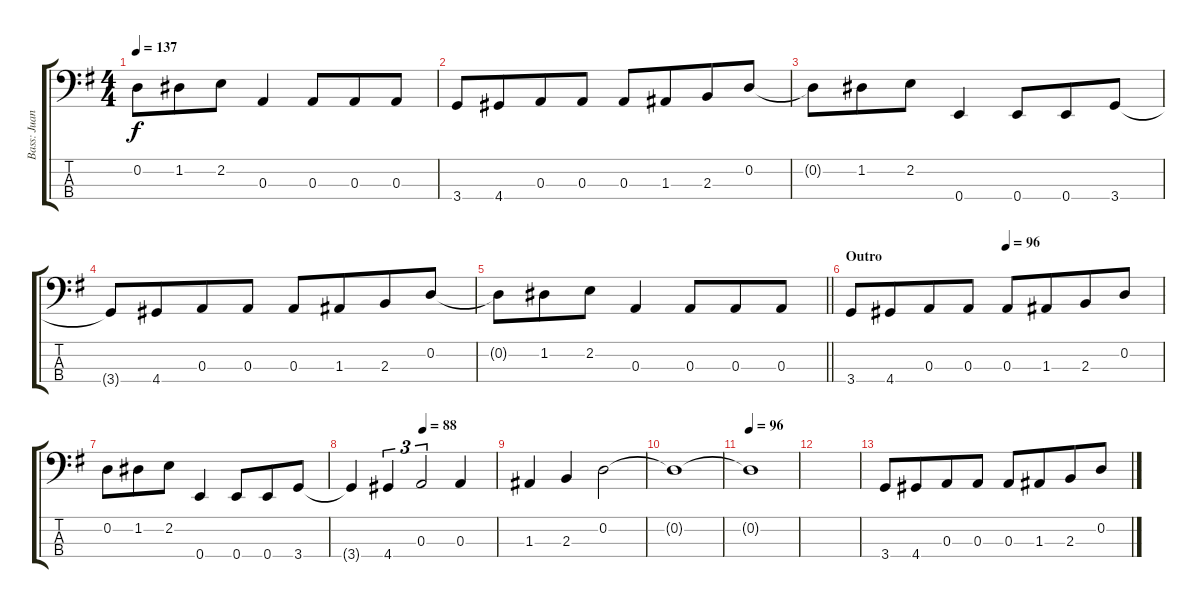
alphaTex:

\track ("Bass: Juan" "Bass: Juan") {instrument electricbasspick}
\staff {score tabs}
\tuning (G2 D2 A1 E1) {hide}
\ts (4 4)
\tempo 137
\clef f4
\ks g
0.2{t}.8{dy f} 1.2.8{beam merge} 2.2.8 0.3.4 0.3.8{beam merge} 0.3.8 0.3.8 |
3.4.8 4.4.8{beam merge} 0.3.8 0.3.8 0.3.8 1.3.8{beam merge} 2.3.8 0.2.8 |
0.2{t}.8 1.2.8{beam merge} 2.2.8 0.4.4 0.4.8{beam merge} 0.4.8 3.4.8 |
3.4{t}.8 4.4.8{beam merge} 0.3.8 0.3.8 0.3.8 1.3.8{beam merge} 2.3.8 0.2.8 |
\barLineRight lightlight
0.2{t}.8 1.2.8{beam merge} 2.2.8 0.3.4 0.3.8{beam merge} 0.3.8 0.3.8 |
\section ("" "Outro")
\tempo (96 0.5)
3.4.8 4.4.8{beam merge} 0.3.8 0.3.8 0.3.8 1.3.8{beam merge} 2.3.8 0.2.8 |
0.2.8 1.2.8{beam merge} 2.2.8 0.4.4 0.4.8{beam merge} 0.4.8 3.4.8 |
\tempo (88 0.5)
3.4{t}.4 4.4.4{tu (3 2) beam merge} 0.3.2{tu (3 2)} 0.3.4 |
1.3.4 2.3.4 0.2.2 |
0.2{t}.1 |
\tempo 96
0.2{t}.1 |
|
3.4.8 4.4.8{beam merge} 0.3.8 0.3.8 0.3.8 1.3.8{beam merge} 2.3.8 0.2.8
